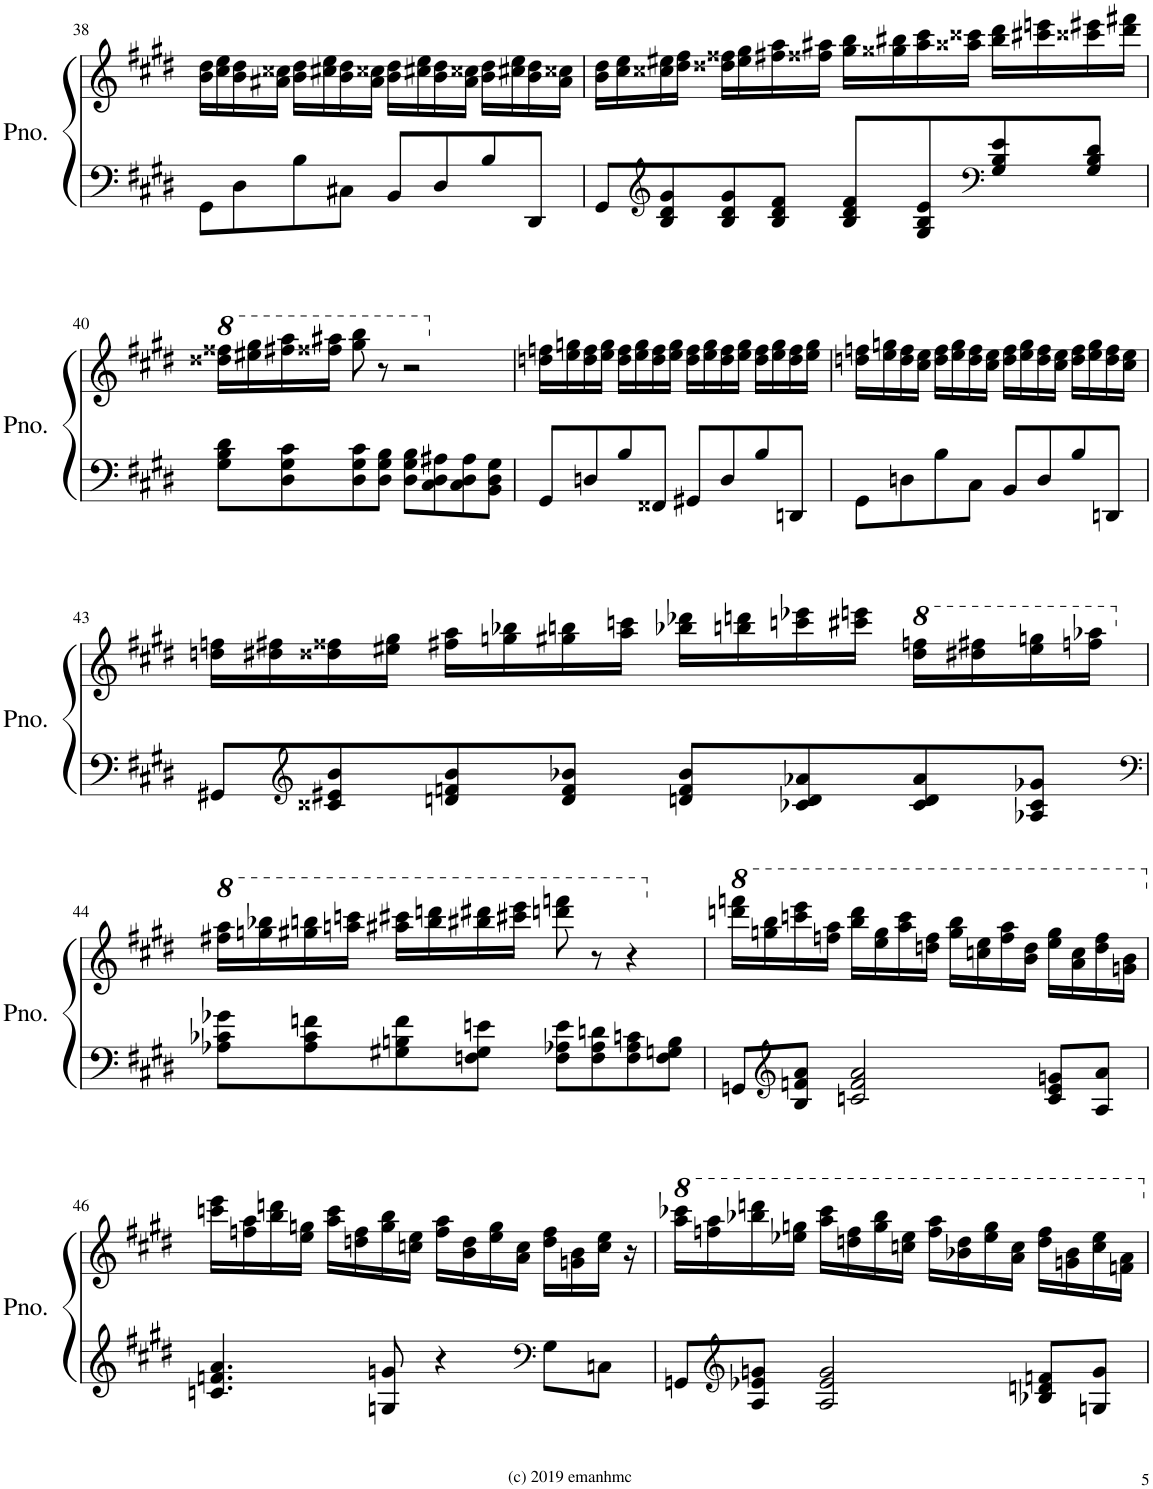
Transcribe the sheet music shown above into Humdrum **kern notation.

**kern	**kern
*part1	*part1
*staff2	*staff1
*I"Piano	*
*I'Pno.	*
!!LO:PB:g=z
*clefF4	*clefG2
*k[f#c#g#d#]	*k[f#c#g#d#]
*M4/4	*M4/4
=38	=38
8GG#\L	16b\ 16dd#\LL
.	16cc#\ 16ee\
8D#\	16b\ 16dd#\
.	16a#X\ 16cc##X\JJ
8B\	16b\ 16dd#\LL
.	16cc#X\ 16ee\
8C#X\J	16b\ 16dd#\
.	16a#\ 16cc##X\JJ
8BB/L	16b\ 16dd#\LL
.	16cc#X\ 16ee\
8D#/	16b\ 16dd#\
.	16a#\ 16cc##X\JJ
8B/	16b\ 16dd#\LL
.	16cc#X\ 16ee\
8DD#/J	16b\ 16dd#\
.	16a#\ 16cc##X\JJ
=39	=39
8GG#/L	16b\ 16dd#\LL
.	16cc#\ 16ee\
*clefG2	*
8B/ 8d#/ 8g#/	16cc##X\ 16ee#X\
.	16dd#\ 16ff#\JJ
8B/ 8d#/ 8g#/	16dd##X\ 16ff##X\LL
.	16ee#\ 16gg#\
8B/ 8d#/ 8f#/J	16ff#X\ 16aa\
.	16ff##X\ 16aa#X\JJ
8B/ 8d#/ 8f#/L	16gg#\ 16bb\LL
.	16gg##X\ 16bb#X\
8G#/ 8B/ 8e/	16aa#\ 16ccc#\
.	16aa##X\ 16ccc##X\JJ
*clefF4	*
8G#/ 8B/ 8e/	16bb#\ 16ddd#\LL
.	16ccc#X\ 16eeen\
8G#/ 8B/ 8d#/J	16ccc##X\ 16eee#X\
.	16ddd#\ 16fff#X\JJ
!!LO:LB:g=z
=40	=40
*	*8va
8G#\ 8B\ 8d#\L	16ddd##X\ 16fff##X\LL
.	16eee#X\ 16ggg#\
8D#\ 8G#\ 8c#\	16fff#X\ 16aaa\
.	16fff##X\ 16aaa#X\JJ
8D#\ 8G#\ 8c#\	8ggg#\ 8bbb\
8D#\ 8G#\ 8B\J	8r
8D#\ 8G#\ 8B\L	2r
8C#\ 8D#\ 8A#X\	.
8C#\ 8D#\ 8A#\	.
8BB\ 8D#\ 8G#\J	.
=41	=41
*	*X8va
8GG#/L	16ddn\ 16ffn\LL
.	16ee\ 16ggn\
8Dn/	16dd\ 16ff\
.	16ee\ 16gg\JJ
8B/	16dd\ 16ff\LL
.	16ee\ 16gg\
8FF##X/J	16dd\ 16ff\
.	16ee\ 16gg\JJ
8GG#X/L	16dd\ 16ff\LL
.	16ee\ 16gg\
8D/	16dd\ 16ff\
.	16ee\ 16gg\JJ
8B/	16dd\ 16ff\LL
.	16ee\ 16gg\
8DDn/J	16dd\ 16ff\
.	16ee\ 16gg\JJ
=42	=42
8GG#\L	16ddn\ 16ffn\LL
.	16ee\ 16ggn\
8Dn\	16dd\ 16ff\
.	16cc#\ 16ee\JJ
8B\	16dd\ 16ff\LL
.	16ee\ 16gg\
8C#\J	16dd\ 16ff\
.	16cc#\ 16ee\JJ
8BB/L	16dd\ 16ff\LL
.	16ee\ 16gg\
8D/	16dd\ 16ff\
.	16cc#\ 16ee\JJ
8B/	16dd\ 16ff\LL
.	16ee\ 16gg\
8DDn/J	16dd\ 16ff\
.	16cc#\ 16ee\JJ
!!LO:LB:g=z
=43	=43
8GG#X/L	16ddn\ 16ffn\LL
.	16dd#X\ 16ff#X\
*clefG2	*
8c##X/ 8e#X/ 8b/	16dd##X\ 16ff##X\
.	16ee#X\ 16gg#\JJ
8dn/ 8fn/ 8b/	16ff#X\ 16aa\LL
.	16ggn\ 16bb-X\
8d/ 8f/ 8b-X/J	16gg#X\ 16bbn\
.	16aa\ 16cccn\JJ
8dn/ 8f/ 8b-/L	16bb-X\ 16ddd-X\LL
.	16bbn\ 16dddn\
8c-X/ 8d/ 8a-X/	16cccn\ 16eee-X\
.	16ccc#X\ 16eeen\JJ
*	*8va
8c-/ 8d/ 8a-/	16ddd##\ 16fffn\LL
.	16ddd#X\ 16fff#X\
8A-X/ 8c-/ 8g-X/J	16eee#\ 16gggn\
.	16fffn\ 16aaa-X\JJ
!!LO:LB:g=z
=44	=44
*clefF4	*
*	*X8va
*	*8va
8A-X\ 8c-X\ 8g-X\L	16fff#X\ 16aaa\LL
.	16gggn\ 16bbb-X\
8A-\ 8c-\ 8fn\	16ggg#X\ 16bbbn\
.	16aaan\ 16ccccn\JJ
8G#X\ 8Bn\ 8f\	16aaa#X\ 16cccc#X\LL
.	16bbb\ 16ddddn\
8Fn\ 8G#\ 8en\J	16bbb#X\ 16dddd#X\
.	16cccc#X\ 16eeee\JJ
8F\ 8A-X\ 8e\L	8ddddn\ 8ffffn\
8F\ 8A-\ 8dn\	8r
8F\ 8A-\ 8cn\	4r
8F\ 8Gn\ 8B\J	.
=45	=45
*	*X8va
*	*8va
8GGn/L	16ddddn\ 16ffffn\LL
.	16gggn\ 16bbb\
*clefG2	*
8B/ 8fn/ 8a/J	16ccccn\ 16eeee\
.	16fffn\ 16aaa\JJ
2cn/ 2f/ 2a/	16bbb\ 16dddd\LL
.	16eee\ 16ggg\
.	16aaa\ 16cccc\
.	16dddn\ 16fff\JJ
.	16ggg\ 16bbb\LL
.	16cccn\ 16eee\
.	16fff\ 16aaa\
.	16bb\ 16ddd\JJ
8c/ 8e/ 8gn/L	16eee\ 16ggg\LL
.	16aa\ 16ccc\
8A/ 8a/J	16ddd\ 16fff\
.	16ggn\ 16bb\JJ
!!LO:LB:g=z
=46	=46
*	*X8va
4.cn/ 4.fn/ 4.a/	16cccn\ 16eee\LL
.	16ffn\ 16aa\
.	16bb\ 16dddn\
.	16ee\ 16ggn\JJ
.	16aa\ 16ccc\LL
.	16ddn\ 16ff\
8Gn/ 8gn/	16gg\ 16bb\
.	16ccn\ 16ee\JJ
4r	16ff\ 16aa\LL
.	16b\ 16dd\
.	16ee\ 16gg\
.	16a\ 16cc\JJ
*clefF4	*
8G\L	16dd\ 16ff\LL
.	16gn\ 16b\
8Cn\J	16cc\ 16ee\JJ
.	16r
=47	=47
*	*8va
8GGn/L	16aaa\ 16cccc-X\LL
.	16fffn\ 16aaa\
*clefG2	*
8A/ 8e-X/ 8gn/J	16bbb-X\ 16ddddn\
.	16eee-X\ 16gggn\JJ
2A/ 2e-/ 2g/	16aaa\ 16cccc-\LL
.	16dddn\ 16fff\
.	16ggg\ 16bbb-\
.	16cccn\ 16eee-\JJ
.	16fff\ 16aaa\LL
.	16bb-X\ 16ddd\
.	16eee-\ 16ggg\
.	16aa\ 16ccc\JJ
8B-X/ 8dn/ 8fn/L	16ddd\ 16fff\LL
.	16ggn\ 16bb-\
8Gn/ 8g/J	16ccc\ 16eee-\
.	16ffn\ 16aa\JJ
*	*X8va
=	=
*-	*-
